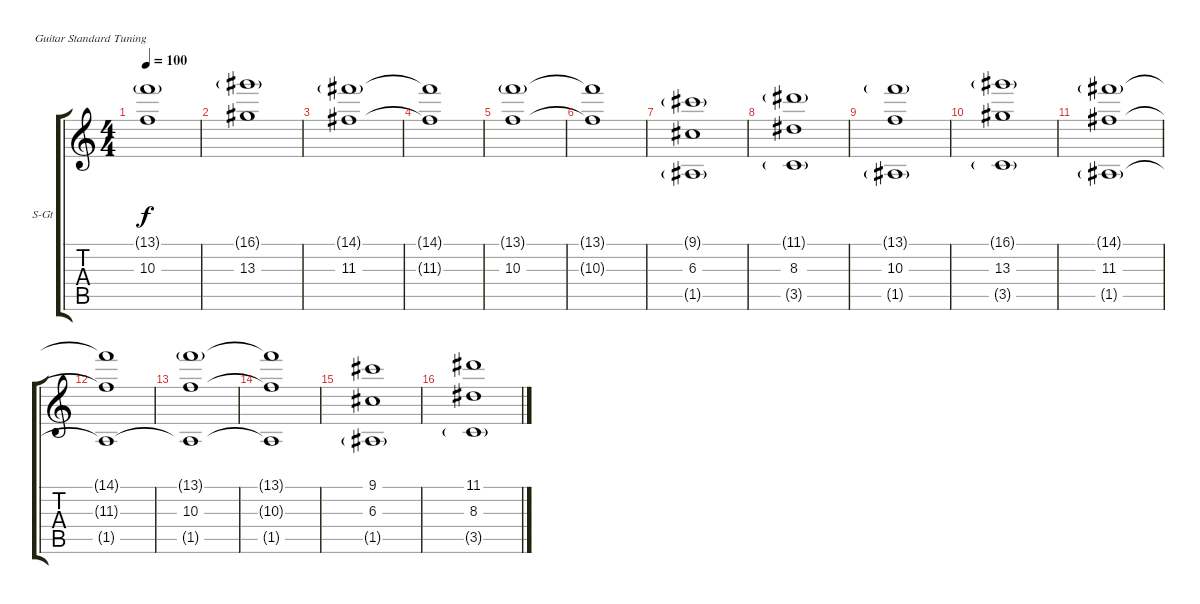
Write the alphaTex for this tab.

\bracketExtendMode groupsimilarinstruments
\firstSystemTrackNameOrientation horizontal
\otherSystemsTrackNameOrientation horizontal
\track ("Synth 2" "S-Gt") {instrument stringensemble1}
\staff {score tabs}
\tuning (E4 B3 G3 D3 A2 E2)
\displaytranspose 12
\ts (4 4)
\tempo 100
\clef g2
\ks c
(13.1{g} 10.3).1{dy f} |
(16.1{g} 13.3).1 |
(14.1{g} 11.3).1 |
(14.1{t} 11.3{t}).1 |
(13.1{g} 10.3).1 |
(13.1{t} 10.3{t}).1 |
(9.1{g} 6.3 1.5{g}).1 |
(11.1{g} 8.3 3.5{g}).1 |
(13.1{g} 10.3 1.5{g}).1 |
(16.1{g} 13.3 3.5{g}).1 |
(14.1{g} 11.3 1.5{g}).1 |
(14.1{t} 11.3{t} 1.5{t}).1 |
(13.1{g} 10.3 1.5{t}).1 |
(13.1{t} 10.3{t} 1.5{t}).1 |
(9.1 6.3 1.5{g}).1 |
(11.1 8.3 3.5{g}).1
